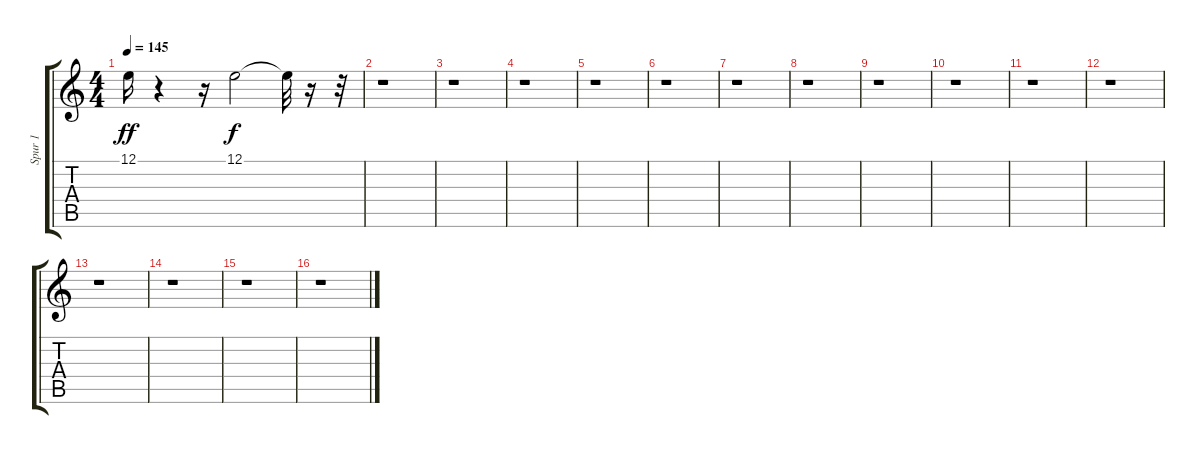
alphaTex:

\track ("Spur 1" "Spur 1") {instrument synthbrass1}
\staff {score tabs}
\tuning (E4 B3 G3 D3 A2 E2) {hide}
\ts (4 4)
\tempo 145
\clef g2
\ks c
12.1.16{dy ff} r.4 r.16 12.1.2{dy f} 12.1{t}.32 r.16 r.32 |
r.1 |
r.1 |
r.1 |
r.1 |
r.1 |
r.1 |
r.1 |
r.1 |
r.1 |
r.1 |
r.1 |
r.1 |
r.1 |
r.1 |
r.1
